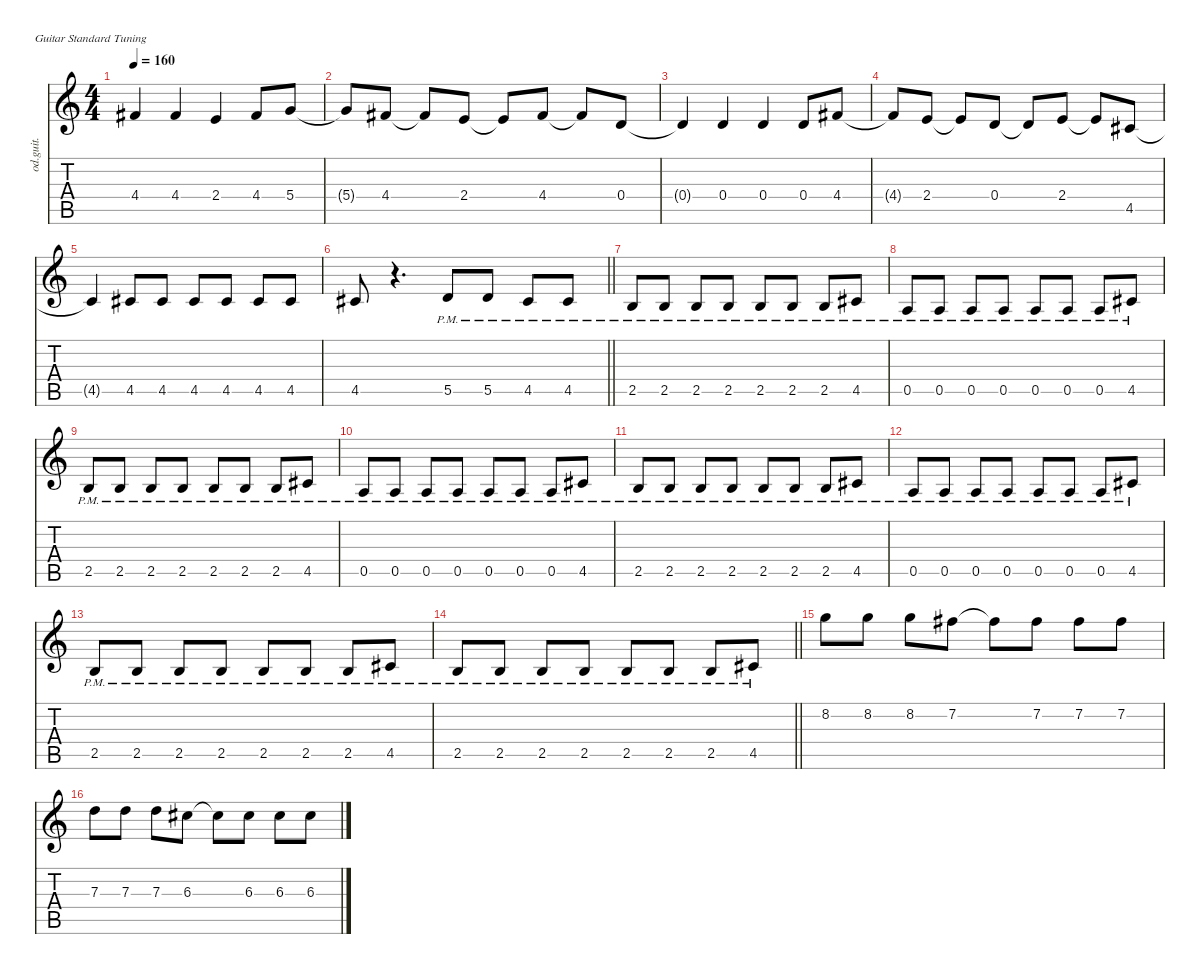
\defaultSystemsLayout 4
\hideDynamics
\bracketExtendMode nobrackets
\track ("Overdriven Guitar" "od.guit.") {instrument overdrivenguitar}
\staff {score tabs}
\tuning (E4 B3 G3 D3 A2 E2)
\ts (4 4)
\tempo 160
\clef g2
\ks c
4.4{t acc #}.4{dy mf beam Up} 4.4{acc #}.4{beam Up} 2.4.4{beam Up} 4.4{acc #}.8{beam Up} 5.4.8{beam Up} |
5.4{t}.8{beam Up} 4.4{acc #}.8{beam Up} 4.4{t acc #}.8{beam Up} 2.4.8{beam Up} 2.4{t}.8{beam Up} 4.4{acc #}.8{beam Up} 4.4{t acc #}.8{beam Up} 0.4.8{beam Up} |
0.4{t}.4{beam Up} 0.4.4{beam Up} 0.4.4{beam Up} 0.4.8{beam Up} 4.4{acc #}.8{beam Up} |
4.4{t acc #}.8{beam Up} 2.4.8{beam Up} 2.4{t}.8{beam Up} 0.4.8{beam Up} 0.4{t}.8{beam Up} 2.4.8{beam Up} 2.4{t}.8{beam Up} 4.5{acc #}.8{beam Up} |
4.5{t acc #}.4{beam Up} 4.5{acc #}.8{beam Up} 4.5{acc #}.8{beam Up} 4.5{acc #}.8{beam Up} 4.5{acc #}.8{beam Up} 4.5{acc #}.8{beam Up} 4.5{acc #}.8{beam Up} |
\barLineRight lightlight
4.5{acc #}.8{beam Up} r.4{d beam Down} 5.5{pm}.8{beam Up} 5.5{pm}.8{beam Up} 4.5{pm acc #}.8{beam Up} 4.5{pm acc #}.8{beam Up} |
2.5{pm}.8{beam Up} 2.5{pm}.8{beam Up} 2.5{pm}.8{beam Up} 2.5{pm}.8{beam Up} 2.5{pm}.8{beam Up} 2.5{pm}.8{beam Up} 2.5{pm}.8{beam Up} 4.5{pm acc #}.8{beam Up} |
0.5{pm}.8{beam Up} 0.5{pm}.8{beam Up} 0.5{pm}.8{beam Up} 0.5{pm}.8{beam Up} 0.5{pm}.8{beam Up} 0.5{pm}.8{beam Up} 0.5{pm}.8{beam Up} 4.5{pm acc #}.8{beam Up} |
2.5{pm}.8{beam Up} 2.5{pm}.8{beam Up} 2.5{pm}.8{beam Up} 2.5{pm}.8{beam Up} 2.5{pm}.8{beam Up} 2.5{pm}.8{beam Up} 2.5{pm}.8{beam Up} 4.5{pm acc #}.8{beam Up} |
0.5{pm}.8{beam Up} 0.5{pm}.8{beam Up} 0.5{pm}.8{beam Up} 0.5{pm}.8{beam Up} 0.5{pm}.8{beam Up} 0.5{pm}.8{beam Up} 0.5{pm}.8{beam Up} 4.5{pm acc #}.8{beam Up} |
2.5{pm}.8{beam Up} 2.5{pm}.8{beam Up} 2.5{pm}.8{beam Up} 2.5{pm}.8{beam Up} 2.5{pm}.8{beam Up} 2.5{pm}.8{beam Up} 2.5{pm}.8{beam Up} 4.5{pm acc #}.8{beam Up} |
0.5{pm}.8{beam Up} 0.5{pm}.8{beam Up} 0.5{pm}.8{beam Up} 0.5{pm}.8{beam Up} 0.5{pm}.8{beam Up} 0.5{pm}.8{beam Up} 0.5{pm}.8{beam Up} 4.5{pm acc #}.8{beam Up} |
2.5{pm}.8{beam Up} 2.5{pm}.8{beam Up} 2.5{pm}.8{beam Up} 2.5{pm}.8{beam Up} 2.5{pm}.8{beam Up} 2.5{pm}.8{beam Up} 2.5{pm}.8{beam Up} 4.5{pm acc #}.8{beam Up} |
\barLineRight lightlight
2.5{pm}.8{beam Up} 2.5{pm}.8{beam Up} 2.5{pm}.8{beam Up} 2.5{pm}.8{beam Up} 2.5{pm}.8{beam Up} 2.5{pm}.8{beam Up} 2.5{pm}.8{beam Up} 4.5{pm acc #}.8{beam Up} |
8.2.8{beam Down} 8.2.8{beam Down} 8.2.8{beam Down} 7.2{acc #}.8{beam Down} 7.2{t acc #}.8{beam Down} 7.2{acc #}.8{beam Down} 7.2{acc #}.8{beam Down} 7.2{acc #}.8{beam Down} |
7.3.8{beam Down} 7.3.8{beam Down} 7.3.8{beam Down} 6.3{acc #}.8{beam Down} 6.3{t acc #}.8{beam Down} 6.3{acc #}.8{beam Down} 6.3{acc #}.8{beam Down} 6.3{acc #}.8{beam Down}
